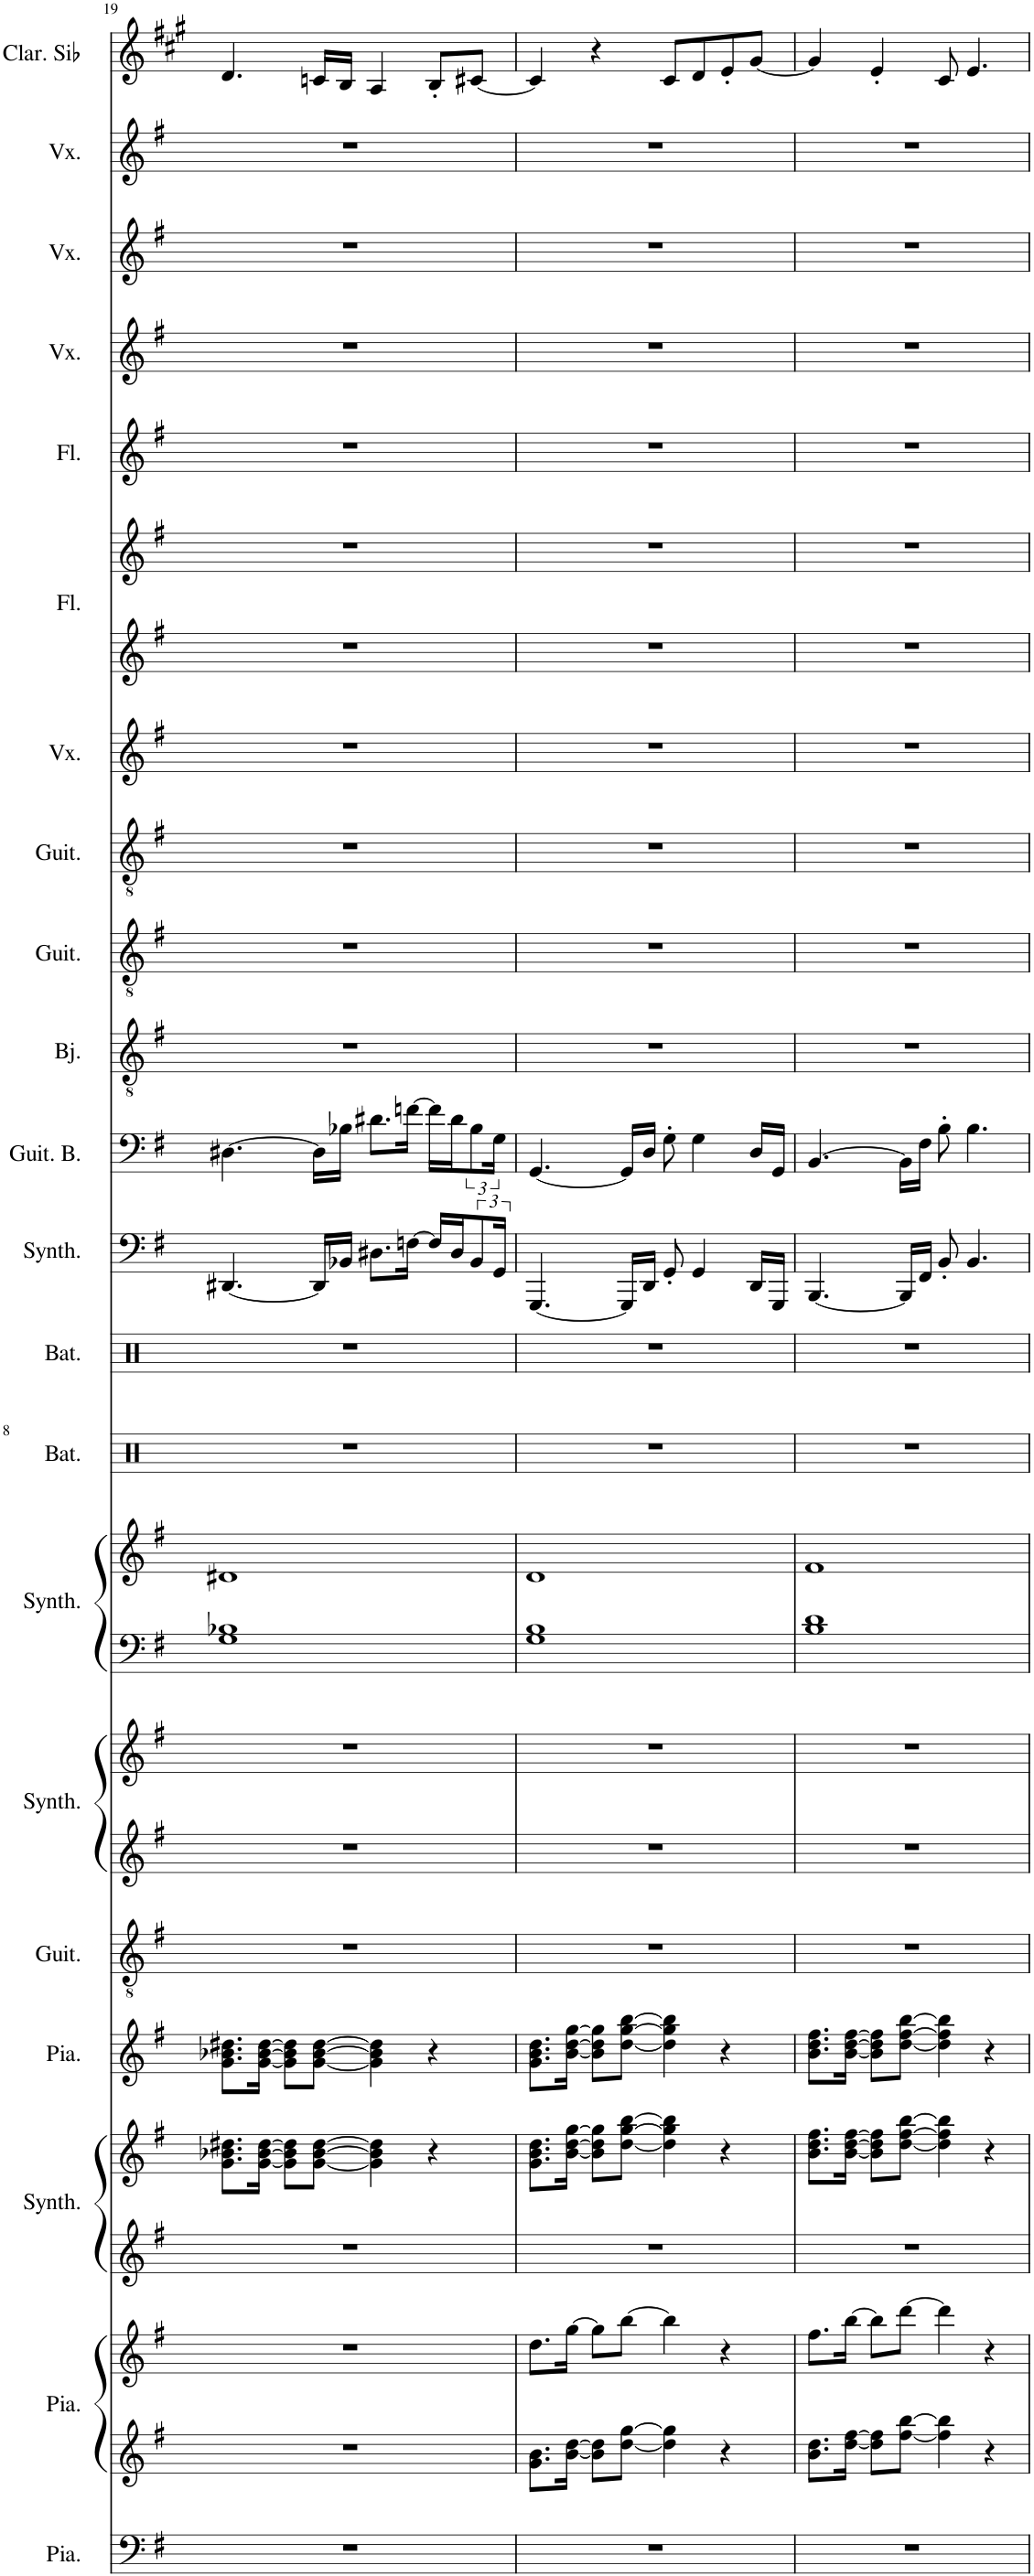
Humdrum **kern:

**kern	**kern	**kern	**kern	**kern	**kern	**kern	**kern	**kern	**kern	**kern	**kern	**kern	**kern	**kern	**kern	**kern	**kern	**kern	**kern	**kern	**kern	**kern	**kern	**kern	**kern
*part21	*part20	*part20	*part19	*part19	*part18	*part17	*part16	*part16	*part15	*part15	*part14	*part13	*part12	*part11	*part10	*part9	*part8	*part7	*part6	*part6	*part5	*part4	*part3	*part2	*part1
*staff26	*staff25	*staff24	*staff23	*staff22	*staff21	*staff20	*staff19	*staff18	*staff17	*staff16	*staff15	*staff14	*staff13	*staff12	*staff11	*staff10	*staff9	*staff8	*staff7	*staff6	*staff5	*staff4	*staff3	*staff2	*staff1
*I"Piano, Bright Acoustic Piano	*I"Piano, Bright Acoustic Piano	*	*I"Synthétiseur d'effets, FX 4 (atmosphere)	*	*I"Piano, Acoustic Grand Piano	*I"Guitare acoustique, Electric Guitar (muted)	*I"Synthétiseur Pad, Pad 7 (halo)	*	*I"Synthétiseur d'instruments à cordes, Synth Strings 1	*	*I"Batterie, Drums	*I"Batterie, Drums	*I"Synthétiseur de basses, Synth Bass 2	*I"Guitare Basse, Electric Bass (pick)	*I"Banjo	*I"Guitare acoustique, Electric Guitar (muted)	*I"Guitare acoustique, Electric Guitar (muted)	*I"Voix, Synth Choir	*I"Flûte	*	*I"Flûte	*I"Voix, Synth Choir	*I"Voix, Synth Choir	*I"Voix, Synth Choir	*I"Clarinette en Sib
*I'Pia.	*I'Pia.	*	*I'Synth.	*	*I'Pia.	*I'Guit.	*I'Synth.	*	*I'Synth.	*	*I'Bat.	*I'Bat.	*I'Synth.	*I'Guit. B.	*I'Bj.	*I'Guit.	*I'Guit.	*I'Vx.	*I'Fl.	*	*I'Fl.	*I'Vx.	*I'Vx.	*I'Vx.	*I'Clar. Sib
!!LO:PB:g=z
*clefF4	*clefG2	*clefG2	*clefG2	*clefG2	*clefG2	*clefGv2	*clefF4	*clefG2	*clefF4	*clefF4	*clefX	*clefX	*clefF4	*clefF4	*clefGv2	*clefGv2	*clefGv2	*clefG2	*clefG2	*clefG2	*clefG2	*clefG2	*clefG2	*clefG2	*clefG2
*	*	*	*	*	*	*	*	*	*	*	*	*	*	*Trd7c12	*Trd7c12	*	*	*	*	*	*	*	*	*	*Trd1c2
*k[f#]	*k[f#]	*k[f#]	*k[f#]	*k[f#]	*k[f#]	*k[f#]	*k[f#]	*k[f#]	*k[f#]	*k[f#]	*k[]	*k[]	*k[f#]	*k[f#]	*k[f#]	*k[f#]	*k[f#]	*k[f#]	*k[f#]	*k[f#]	*k[f#]	*k[f#]	*k[f#]	*k[f#]	*k[f#c#g#]
*M4/4	*M4/4	*M4/4	*M4/4	*M4/4	*M4/4	*M4/4	*M4/4	*M4/4	*M4/4	*M4/4	*M4/4	*M4/4	*M4/4	*M4/4	*M4/4	*M4/4	*M4/4	*M4/4	*M4/4	*M4/4	*M4/4	*M4/4	*M4/4	*M4/4	*M4/4
=19	=19	=19	=19	=19	=19	=19	=19	=19	=19	=19	=19	=19	=19	=19	=19	=19	=19	=19	=19	=19	=19	=19	=19	=19	=19
1r	1r	1r	1r	8.g\ 8.b-X\ 8.dd#X\L	8.g\ 8.b-X\ 8.dd#X\L	1r	1r	1r	1G 1B-X	1d#X	1r	1r	[4.DD#X/	[4.D#X\	1r	1r	1r	1r	1r	1r	1r	1r	1r	1r	4.d/
.	.	.	.	[16g\ [16b-\ [16dd#\Jk	[16g\ [16b-\ [16dd#\Jk	.	.	.	.	.	.	.	.	.	.	.	.	.	.	.	.	.	.	.	.
.	.	.	.	8g\] 8b-\] 8dd#\]L	8g\] 8b-\] 8dd#\]L	.	.	.	.	.	.	.	.	.	.	.	.	.	.	.	.	.	.	.	.
.	.	.	.	[8g\ [8b-\ [8dd#\J	[8g\ [8b-\ [8dd#\J	.	.	.	.	.	.	.	16DD#/LL]	16D#\LL]	.	.	.	.	.	.	.	.	.	.	16cn/LL
.	.	.	.	.	.	.	.	.	.	.	.	.	16BB-X/JJ	16B-X\JJ	.	.	.	.	.	.	.	.	.	.	16B/JJ
.	.	.	.	4g\] 4b-\] 4dd#\]	4g\] 4b-\] 4dd#\]	.	.	.	.	.	.	.	8.D#X\L	8.d#X\L	.	.	.	.	.	.	.	.	.	.	4A/
.	.	.	.	.	.	.	.	.	.	.	.	.	[16Fn\Jk	[16fn\Jk	.	.	.	.	.	.	.	.	.	.	.
.	.	.	.	4r	4r	.	.	.	.	.	.	.	16F/LL]	16f\LL]	.	.	.	.	.	.	.	.	.	.	8B'/L
.	.	.	.	.	.	.	.	.	.	.	.	.	16D#/J	16d#\J	.	.	.	.	.	.	.	.	.	.	.
.	.	.	.	.	.	.	.	.	.	.	.	.	12BB-/	12B-\	.	.	.	.	.	.	.	.	.	.	[8c#X/J
.	.	.	.	.	.	.	.	.	.	.	.	.	24GG/Jk	24G\Jk	.	.	.	.	.	.	.	.	.	.	.
=20	=20	=20	=20	=20	=20	=20	=20	=20	=20	=20	=20	=20	=20	=20	=20	=20	=20	=20	=20	=20	=20	=20	=20	=20	=20
1r	8.g\ 8.b\L	8.dd\L	1r	8.g\ 8.b\ 8.dd\L	8.g\ 8.b\ 8.dd\L	1r	1r	1r	1G 1B	1d	1r	1r	[4.GGG/	[4.GG/	1r	1r	1r	1r	1r	1r	1r	1r	1r	1r	4c#/]
.	[16b\ [16dd\Jk	[16gg\Jk	.	[16b\ [16dd\ [16gg\Jk	[16b\ [16dd\ [16gg\Jk	.	.	.	.	.	.	.	.	.	.	.	.	.	.	.	.	.	.	.	.
.	8b\] 8dd\]L	8gg\L]	.	8b\] 8dd\] 8gg\]L	8b\] 8dd\] 8gg\]L	.	.	.	.	.	.	.	.	.	.	.	.	.	.	.	.	.	.	.	4r
.	[8dd\ [8gg\J	[8bb\J	.	[8dd\ [8gg\ [8bb\J	[8dd\ [8gg\ [8bb\J	.	.	.	.	.	.	.	16GGG/LL]	16GG/LL]	.	.	.	.	.	.	.	.	.	.	.
.	.	.	.	.	.	.	.	.	.	.	.	.	16DD/JJ	16D/JJ	.	.	.	.	.	.	.	.	.	.	.
.	4dd\] 4gg\]	4bb\]	.	4dd\] 4gg\] 4bb\]	4dd\] 4gg\] 4bb\]	.	.	.	.	.	.	.	8GG'/	8G'\	.	.	.	.	.	.	.	.	.	.	8c#/L
.	.	.	.	.	.	.	.	.	.	.	.	.	4GG/	4G\	.	.	.	.	.	.	.	.	.	.	8d/
.	4r	4r	.	4r	4r	.	.	.	.	.	.	.	.	.	.	.	.	.	.	.	.	.	.	.	8e'/
.	.	.	.	.	.	.	.	.	.	.	.	.	16DD/LL	16D/LL	.	.	.	.	.	.	.	.	.	.	[8g#/J
.	.	.	.	.	.	.	.	.	.	.	.	.	16GGG/JJ	16GG/JJ	.	.	.	.	.	.	.	.	.	.	.
=21	=21	=21	=21	=21	=21	=21	=21	=21	=21	=21	=21	=21	=21	=21	=21	=21	=21	=21	=21	=21	=21	=21	=21	=21	=21
1r	8.b\ 8.dd\L	8.ff#\L	1r	8.b\ 8.dd\ 8.ff#\L	8.b\ 8.dd\ 8.ff#\L	1r	1r	1r	1B 1d	1f#	1r	1r	[4.BBB/	[4.BB/	1r	1r	1r	1r	1r	1r	1r	1r	1r	1r	4g#/]
.	[16dd\ [16ff#\Jk	[16bb\Jk	.	[16b\ [16dd\ [16ff#\Jk	[16b\ [16dd\ [16ff#\Jk	.	.	.	.	.	.	.	.	.	.	.	.	.	.	.	.	.	.	.	.
.	8dd\] 8ff#\]L	8bb\L]	.	8b\] 8dd\] 8ff#\]L	8b\] 8dd\] 8ff#\]L	.	.	.	.	.	.	.	.	.	.	.	.	.	.	.	.	.	.	.	4e'/
.	[8ff#\ [8bb\J	[8ddd\J	.	[8dd\ [8ff#\ [8bb\J	[8dd\ [8ff#\ [8bb\J	.	.	.	.	.	.	.	16BBB/LL]	16BB\LL]	.	.	.	.	.	.	.	.	.	.	.
.	.	.	.	.	.	.	.	.	.	.	.	.	16FF#/JJ	16F#\JJ	.	.	.	.	.	.	.	.	.	.	.
.	4ff#\] 4bb\]	4ddd\]	.	4dd\] 4ff#\] 4bb\]	4dd\] 4ff#\] 4bb\]	.	.	.	.	.	.	.	8BB'/	8B'\	.	.	.	.	.	.	.	.	.	.	8c#/
.	.	.	.	.	.	.	.	.	.	.	.	.	4.BB/	4.B\	.	.	.	.	.	.	.	.	.	.	4.e/
.	4r	4r	.	4r	4r	.	.	.	.	.	.	.	.	.	.	.	.	.	.	.	.	.	.	.	.
=	=	=	=	=	=	=	=	=	=	=	=	=	=	=	=	=	=	=	=	=	=	=	=	=	=
*-	*-	*-	*-	*-	*-	*-	*-	*-	*-	*-	*-	*-	*-	*-	*-	*-	*-	*-	*-	*-	*-	*-	*-	*-	*-
